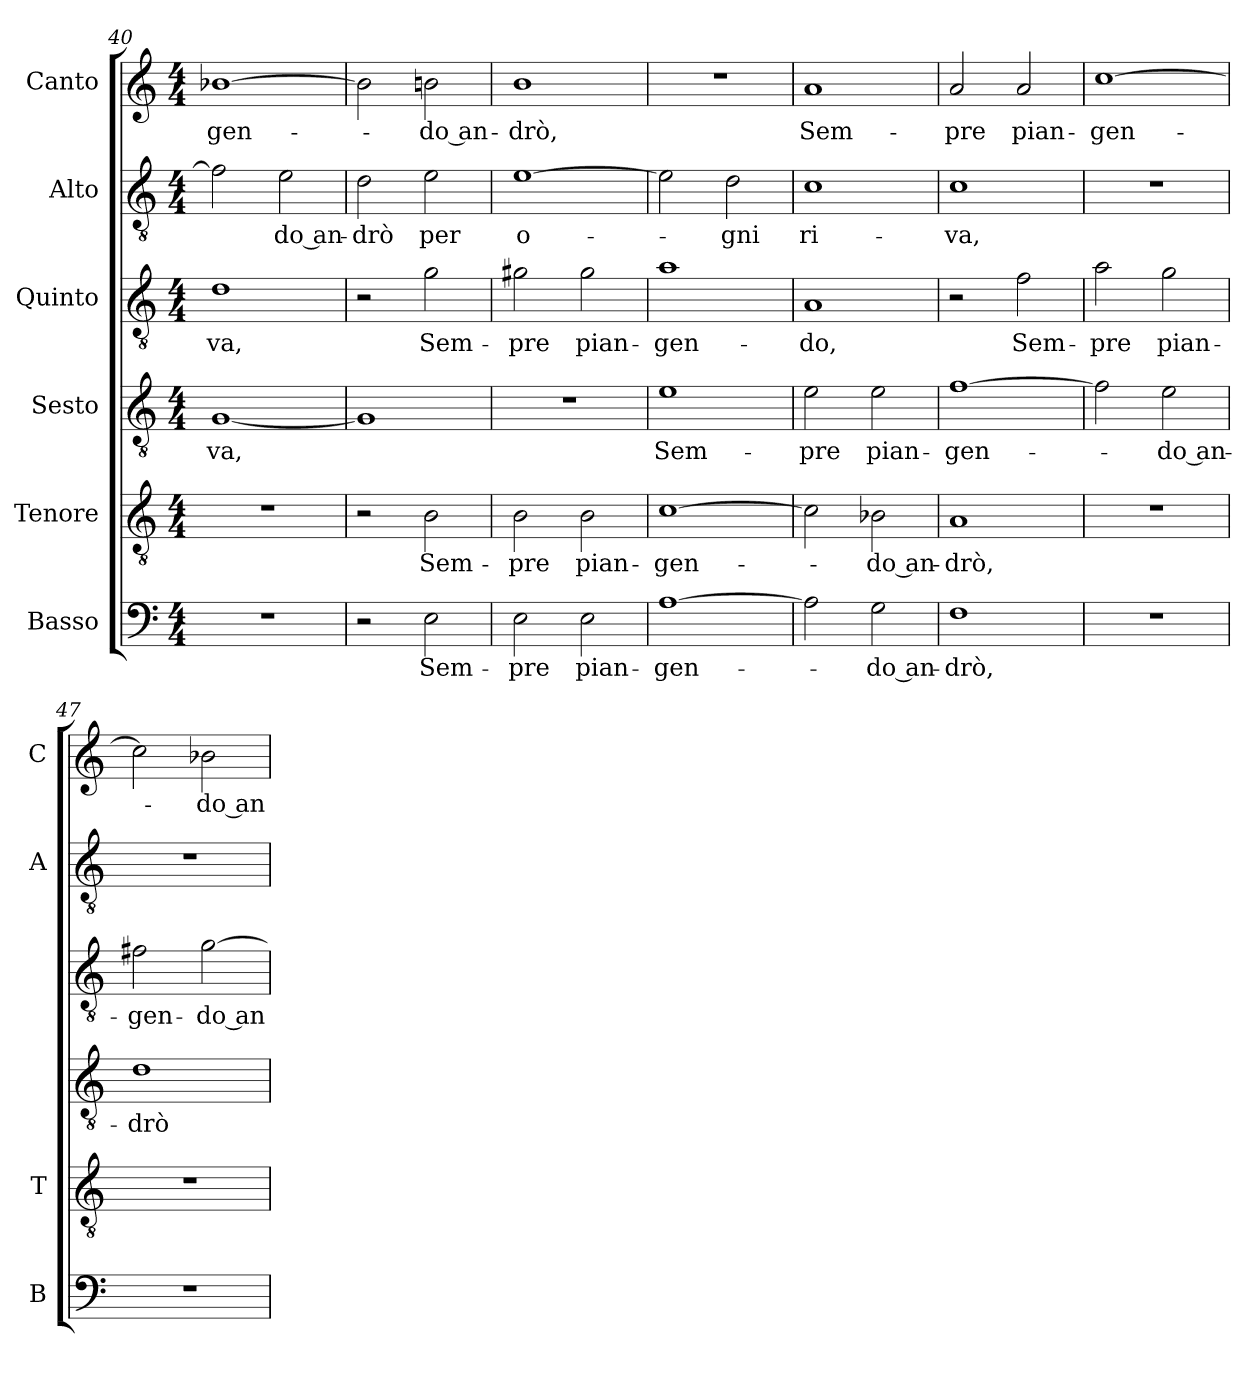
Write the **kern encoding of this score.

**kern	**text	**kern	**text	**kern	**text	**kern	**text	**kern	**text	**kern	**text
*part6	*part6	*part5	*part5	*part4	*part4	*part3	*part3	*part2	*part2	*part1	*part1
*staff6	*staff6	*staff5	*staff5	*staff4	*staff4	*staff3	*staff3	*staff2	*staff2	*staff1	*staff1
*I"Basso	*	*I"Tenore	*	*I"Sesto	*	*I"Quinto	*	*I"Alto	*	*I"Canto	*
*I'B	*	*I'T	*	*	*	*	*	*I'A	*	*I'C	*
*clefF4	*	*clefGv2	*	*clefGv2	*	*clefGv2	*	*clefGv2	*	*clefG2	*
*k[]	*	*k[]	*	*k[]	*	*k[]	*	*k[]	*	*k[]	*
*C:	*	*C:	*	*C:	*	*C:	*	*C:	*	*C:	*
*M4/4	*	*M4/4	*	*M4/4	*	*M4/4	*	*M4/4	*	*M4/4	*
=40	=40	=40	=40	=40	=40	=40	=40	=40	=40	=40	=40
!	!	!	!	!	!LO:LY:b	!	!	!	!	!	!
!	!	!	!	!	!	!	!LO:LY:b	!	!	!	!
!	!	!	!	!	!	!	!	!	!	!	!LO:LY:b
1r	.	1r	.	[1G	-va,	1d	-va,	2f\]	.	[1b-X	-gen-
!	!	!	!	!	!	!	!	!	!LO:LY:b	!	!
.	.	.	.	.	.	.	.	2e\	-do an-	.	.
=41	=41	=41	=41	=41	=41	=41	=41	=41	=41	=41	=41
!	!	!	!	!	!	!	!	!	!LO:LY:b	!	!
2r	.	2r	.	1G]	.	2r	.	2d\	-drò	2b-\]	.
!	!LO:LY:b	!	!	!	!	!	!	!	!	!	!
!	!	!	!LO:LY:b	!	!	!	!	!	!	!	!
!	!	!	!	!	!	!	!LO:LY:b	!	!	!	!
!	!	!	!	!	!	!	!	!	!LO:LY:b	!	!
!	!	!	!	!	!	!	!	!	!	!	!LO:LY:b
2E\	Sem-	2B\	Sem-	.	.	2g\	Sem-	2e\	per	2bn\	-do an-
=42	=42	=42	=42	=42	=42	=42	=42	=42	=42	=42	=42
!	!LO:LY:b	!	!	!	!	!	!	!	!	!	!
!	!	!	!LO:LY:b	!	!	!	!	!	!	!	!
!	!	!	!	!	!	!	!LO:LY:b	!	!	!	!
!	!	!	!	!	!	!	!	!	!LO:LY:b	!	!
!	!	!	!	!	!	!	!	!	!	!	!LO:LY:b
2E\	-pre	2B\	-pre	1r	.	2g#X\	-pre	[1e	o-	1b	-drò,
!	!LO:LY:b	!	!	!	!	!	!	!	!	!	!
!	!	!	!LO:LY:b	!	!	!	!	!	!	!	!
!	!	!	!	!	!	!	!LO:LY:b	!	!	!	!
2E\	pian-	2B\	pian-	.	.	2g#\	pian-	.	.	.	.
=43	=43	=43	=43	=43	=43	=43	=43	=43	=43	=43	=43
!	!LO:LY:b	!	!	!	!	!	!	!	!	!	!
!	!	!	!LO:LY:b	!	!	!	!	!	!	!	!
!	!	!	!	!	!LO:LY:b	!	!	!	!	!	!
!	!	!	!	!	!	!	!LO:LY:b	!	!	!	!
[1A	-gen-	[1c	-gen-	1e	Sem-	1a	-gen-	2e\]	.	1r	.
!	!	!	!	!	!	!	!	!	!LO:LY:b	!	!
.	.	.	.	.	.	.	.	2d\	-gni	.	.
=44	=44	=44	=44	=44	=44	=44	=44	=44	=44	=44	=44
!	!	!	!	!	!LO:LY:b	!	!	!	!	!	!
!	!	!	!	!	!	!	!LO:LY:b	!	!	!	!
!	!	!	!	!	!	!	!	!	!LO:LY:b	!	!
!	!	!	!	!	!	!	!	!	!	!	!LO:LY:b
2A\]	.	2c\]	.	2e\	-pre	1A	-do,	1c	ri-	1a	Sem-
!	!LO:LY:b	!	!	!	!	!	!	!	!	!	!
!	!	!	!LO:LY:b	!	!	!	!	!	!	!	!
!	!	!	!	!	!LO:LY:b	!	!	!	!	!	!
2G\	-do an-	2B-X\	-do an-	2e\	pian-	.	.	.	.	.	.
=45	=45	=45	=45	=45	=45	=45	=45	=45	=45	=45	=45
!	!LO:LY:b	!	!	!	!	!	!	!	!	!	!
!	!	!	!LO:LY:b	!	!	!	!	!	!	!	!
!	!	!	!	!	!LO:LY:b	!	!	!	!	!	!
!	!	!	!	!	!	!	!	!	!LO:LY:b	!	!
!	!	!	!	!	!	!	!	!	!	!	!LO:LY:b
1F	-drò,	1A	-drò,	[1f	-gen-	2r	.	1c	-va,	2a/	-pre
!	!	!	!	!	!	!	!LO:LY:b	!	!	!	!
!	!	!	!	!	!	!	!	!	!	!	!LO:LY:b
.	.	.	.	.	.	2f\	Sem-	.	.	2a/	pian-
=46	=46	=46	=46	=46	=46	=46	=46	=46	=46	=46	=46
!	!	!	!	!	!	!	!LO:LY:b	!	!	!	!
!	!	!	!	!	!	!	!	!	!	!	!LO:LY:b
1r	.	1r	.	2f\]	.	2a\	-pre	1r	.	[1cc	-gen-
!	!	!	!	!	!LO:LY:b	!	!	!	!	!	!
!	!	!	!	!	!	!	!LO:LY:b	!	!	!	!
.	.	.	.	2e\	-do an-	2g\	pian-	.	.	.	.
=47	=47	=47	=47	=47	=47	=47	=47	=47	=47	=47	=47
!	!	!	!	!	!LO:LY:b	!	!	!	!	!	!
!	!	!	!	!	!	!	!LO:LY:b	!	!	!	!
1r	.	1r	.	1d	-drò	2f#X\	-gen-	1r	.	2cc\]	.
!	!	!	!	!	!	!	!LO:LY:b	!	!	!	!
!	!	!	!	!	!	!	!	!	!	!	!LO:LY:b
.	.	.	.	.	.	[2g\	-do an-	.	.	2b-X\	-do an-
=	=	=	=	=	=	=	=	=	=	=	=
*-	*-	*-	*-	*-	*-	*-	*-	*-	*-	*-	*-
